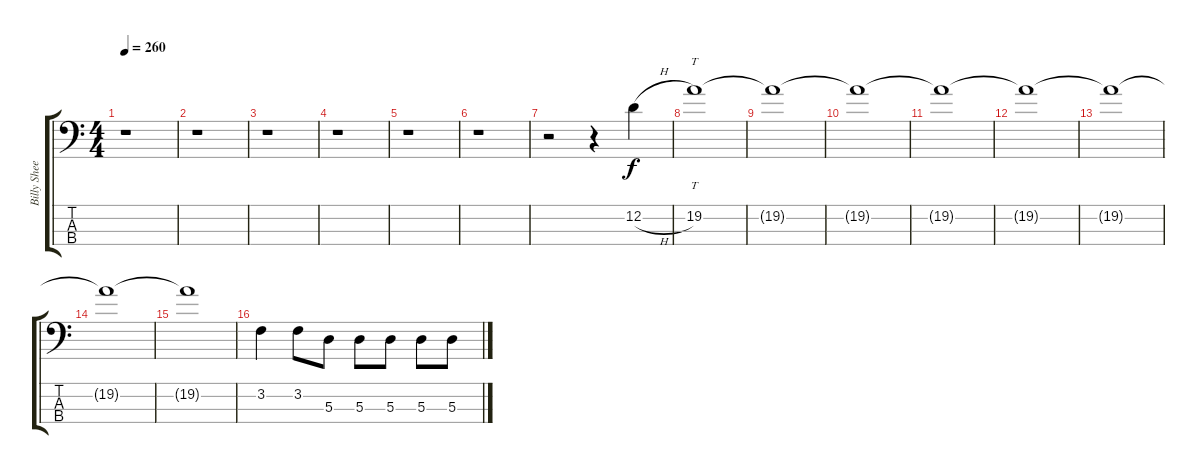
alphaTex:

\track ("Billy Sheehan" "Billy Shee") {instrument electricbassfinger}
\staff {score tabs}
\tuning (G2 D2 A1 E1) {hide}
\ts (4 4)
\tempo 260
\clef f4
\ks c
r.1{dy f instrument electricbassfinger} |
r.1 |
r.1 |
r.1 |
r.1 |
r.1 |
r.2 r.4 12.2{h}.4 |
19.2.1{tt} |
19.2{t}.1 |
19.2{t}.1 |
19.2{t}.1 |
19.2{t}.1 |
19.2{t}.1 |
19.2{t}.1 |
19.2{t}.1 |
3.2.4 3.2.8 5.3.8 5.3.8 5.3.8 5.3.8 5.3.8
